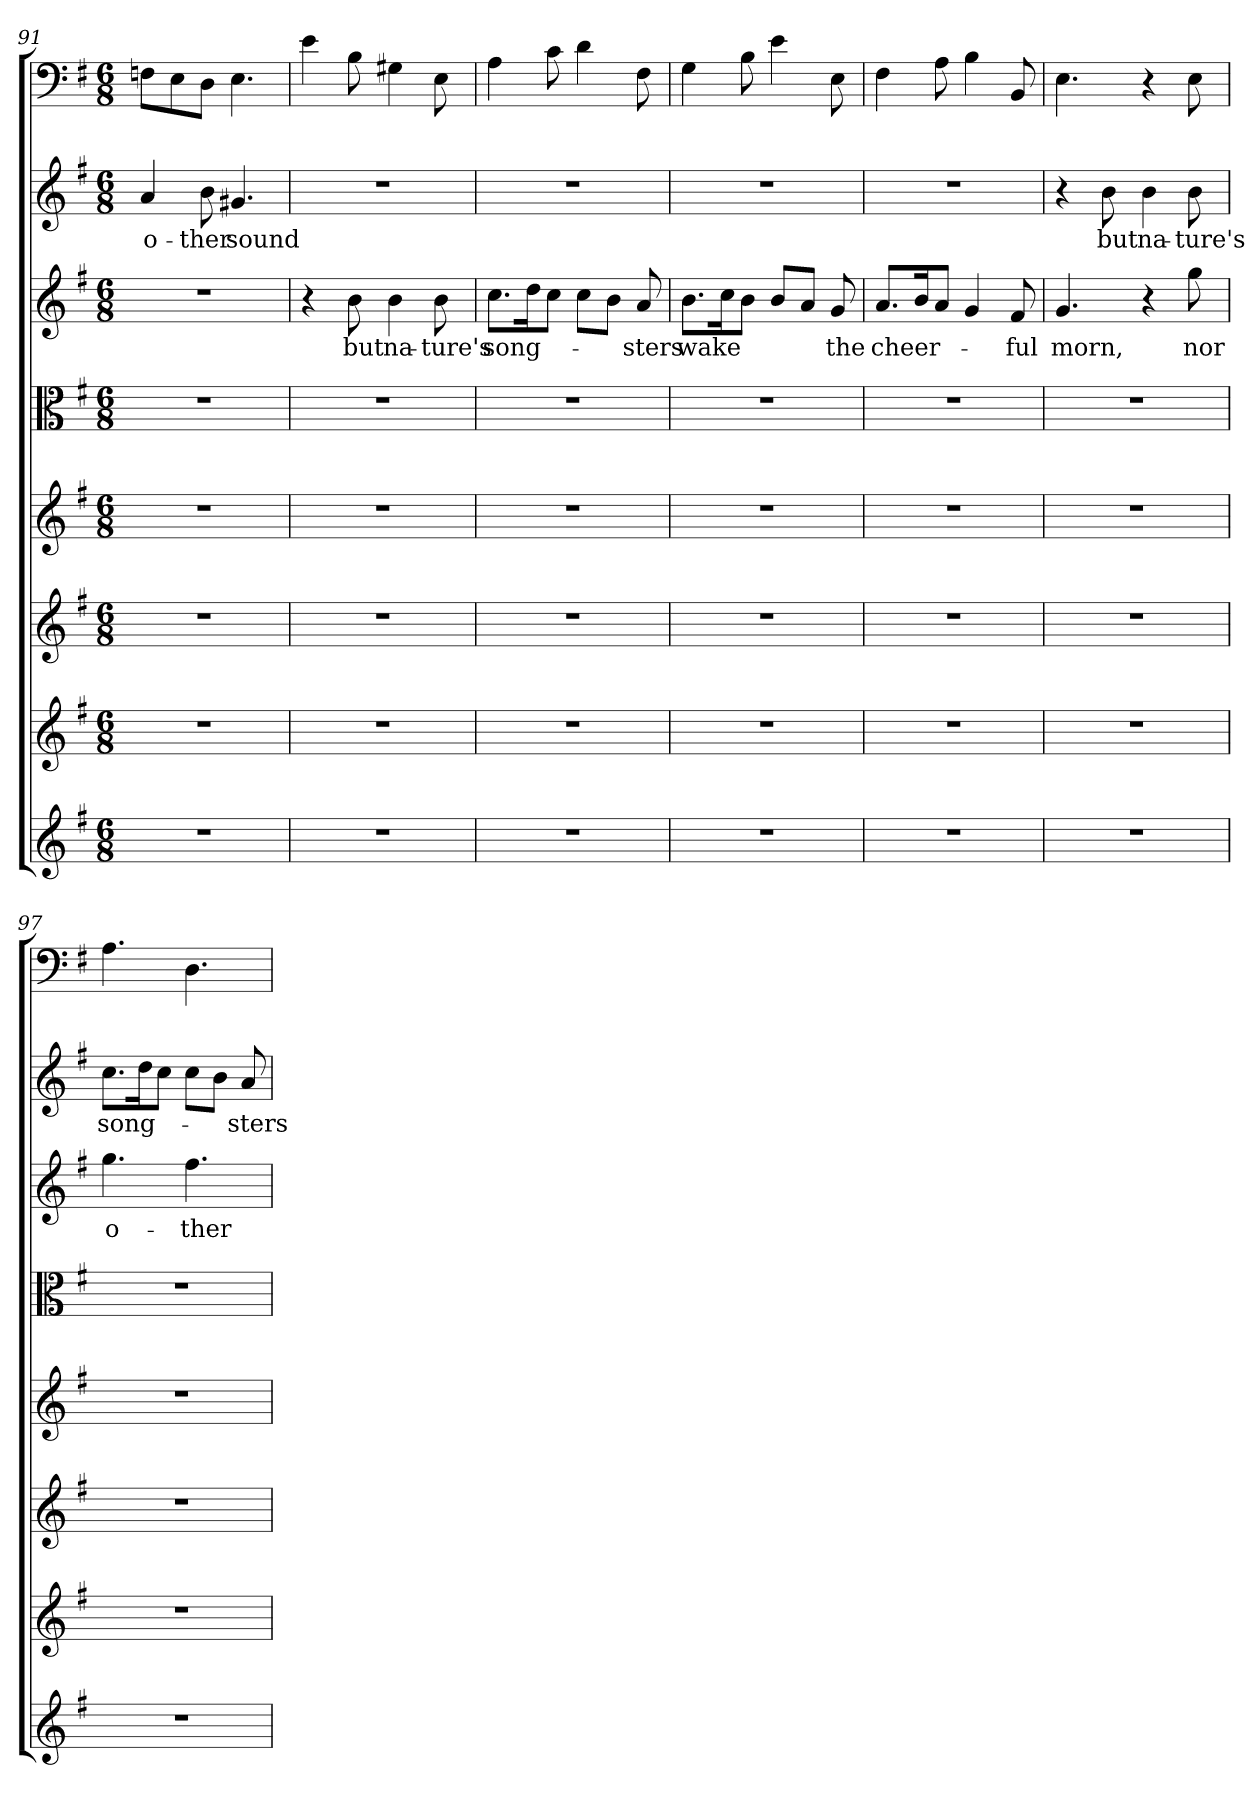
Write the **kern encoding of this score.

**kern	**kern	**kern	**kern	**kern	**kern	**text	**kern	**text	**kern
*part8	*part7	*part6	*part5	*part4	*part3	*part3	*part2	*part2	*part1
*staff8	*staff7	*staff6	*staff5	*staff4	*staff3	*staff3	*staff2	*staff2	*staff1
*clefG2	*clefG2	*clefG2	*clefG2	*clefC3	*clefG2	*	*clefG2	*	*clefF4
*k[f#]	*k[f#]	*k[f#]	*k[f#]	*k[f#]	*k[f#]	*	*k[f#]	*	*k[f#]
*G:	*G:	*G:	*G:	*G:	*G:	*	*G:	*	*G:
*M6/8	*M6/8	*M6/8	*M6/8	*M6/8	*M6/8	*	*M6/8	*	*M6/8
=91	=91	=91	=91	=91	=91	=91	=91	=91	=91
2.r	2.r	2.r	2.r	2.r	2.r	.	4a/	o-	8Fn\L
.	.	.	.	.	.	.	.	.	8E\
.	.	.	.	.	.	.	8b\	-ther	8D\J
.	.	.	.	.	.	.	4.g#X/	sound	4.E\
=92	=92	=92	=92	=92	=92	=92	=92	=92	=92
2.r	2.r	2.r	2.r	2.r	4r	.	2.r	.	4e\
.	.	.	.	.	8b\	but	.	.	8B\
.	.	.	.	.	4b\	na-	.	.	4G#X\
.	.	.	.	.	8b\	-ture's	.	.	8E\
=93	=93	=93	=93	=93	=93	=93	=93	=93	=93
2.r	2.r	2.r	2.r	2.r	8.cc\L	song-	2.r	.	4A\
.	.	.	.	.	16dd\K	.	.	.	.
.	.	.	.	.	8cc\J	.	.	.	8c\
.	.	.	.	.	8cc\L	.	.	.	4d\
.	.	.	.	.	8b\J	.	.	.	.
.	.	.	.	.	8a/	-sters	.	.	8F#\
=94	=94	=94	=94	=94	=94	=94	=94	=94	=94
2.r	2.r	2.r	2.r	2.r	8.b\L	wake	2.r	.	4G\
.	.	.	.	.	16cc\K	.	.	.	.
.	.	.	.	.	8b\J	.	.	.	8B\
.	.	.	.	.	8b/L	.	.	.	4e\
.	.	.	.	.	8a/J	.	.	.	.
.	.	.	.	.	8g/	the	.	.	8E\
=95	=95	=95	=95	=95	=95	=95	=95	=95	=95
2.r	2.r	2.r	2.r	2.r	8.a/L	cheer-	2.r	.	4F#\
.	.	.	.	.	16b/K	.	.	.	.
.	.	.	.	.	8a/J	.	.	.	8A\
.	.	.	.	.	4g/	.	.	.	4B\
.	.	.	.	.	8f#/	-ful	.	.	8BB/
=96	=96	=96	=96	=96	=96	=96	=96	=96	=96
2.r	2.r	2.r	2.r	2.r	4.g/	morn,	4r	.	4.E\
.	.	.	.	.	.	.	8b\	but	.
.	.	.	.	.	4r	.	4b\	na-	4r
.	.	.	.	.	8gg\	nor	8b\	-ture's	8E\
=97	=97	=97	=97	=97	=97	=97	=97	=97	=97
2.r	2.r	2.r	2.r	2.r	4.gg\	o-	8.cc\L	song-	4.A\
.	.	.	.	.	.	.	16dd\K	.	.
.	.	.	.	.	.	.	8cc\J	.	.
.	.	.	.	.	4.ff#\	-ther	8cc\L	.	4.D\
.	.	.	.	.	.	.	8b\J	.	.
.	.	.	.	.	.	.	8a/	-sters	.
=	=	=	=	=	=	=	=	=	=
*-	*-	*-	*-	*-	*-	*-	*-	*-	*-
